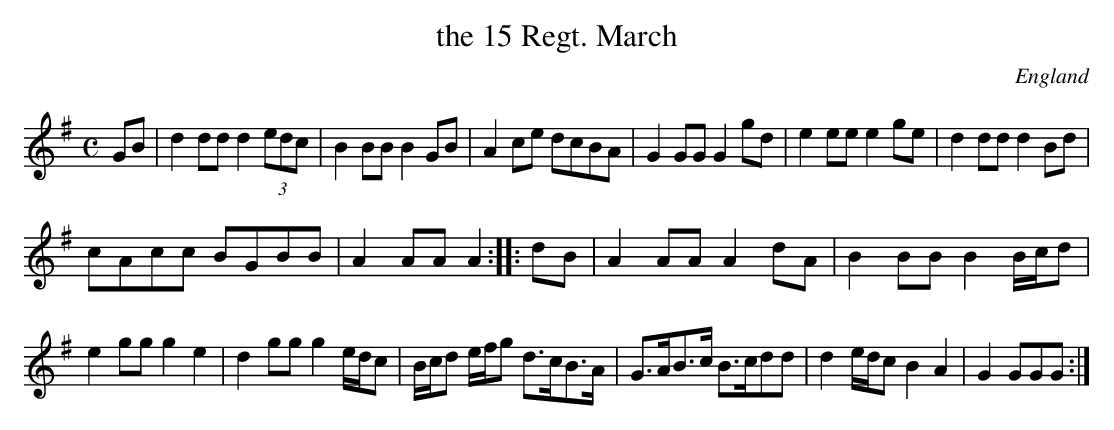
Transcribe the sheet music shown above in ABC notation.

X:1
T:the 15 Regt. March
O:England
M:C
K:G
GB|\
d2dd d2 (3edc|B2BB B2 GB|\
A2ce dcBA|G2GG G2gd|\
e2ee e2ge|d2dd d2Bd|
cAcc BGBB|A2AAA2::\
dB|A2AA A2dA|B2BB B2B/2c/2d|
e2gg g2e2|d2gg g2e/2d/2c|\
B/2c/2d e/2f/2g d>cB>A|G>AB>c B>cdd|\
d2e/2d/2c B2A2|G2GGG:|
